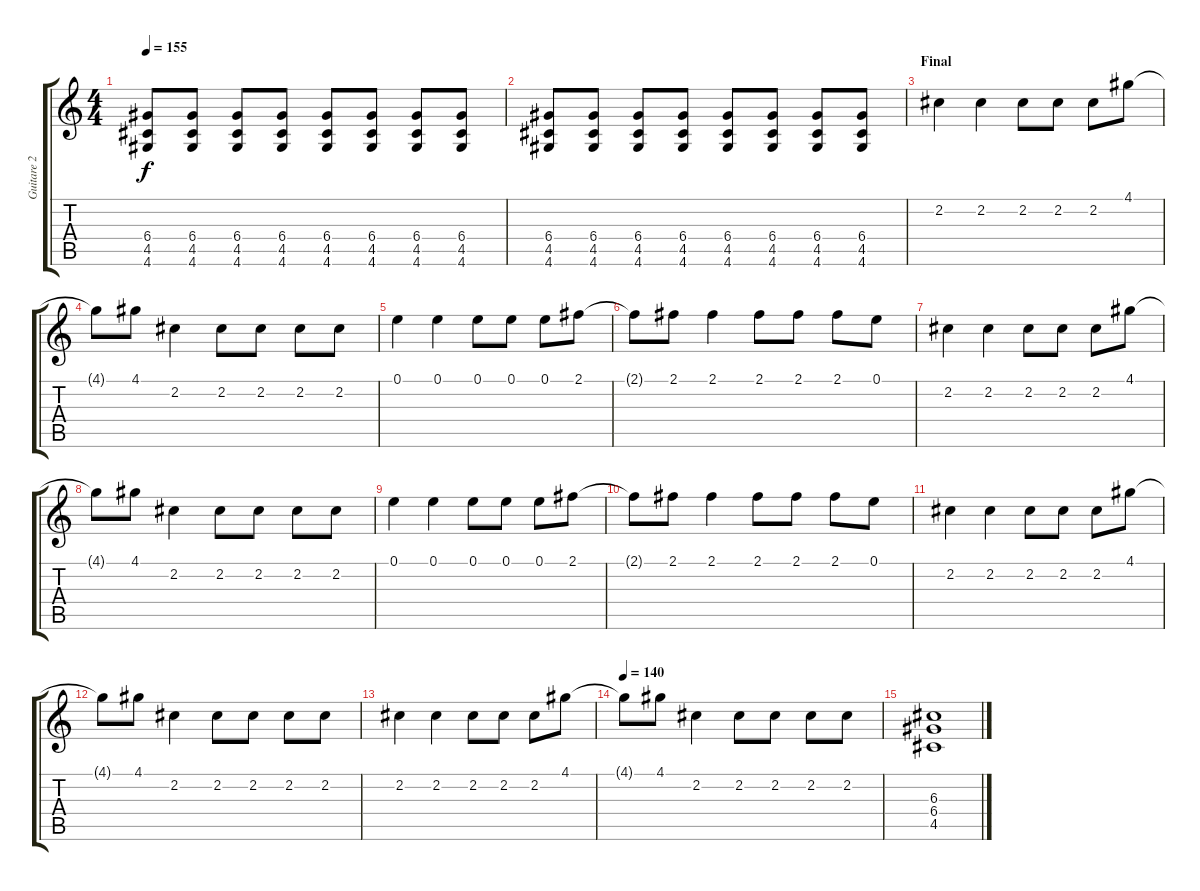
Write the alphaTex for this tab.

\track ("Guitare 2 " "Guitare 2 ") {instrument electricguitarmuted}
\staff {score tabs}
\tuning (E4 B3 G3 D3 A2 E2) {hide}
\ts (4 4)
\tempo 155
\clef g2
\ks c
(6.4 4.5 4.6).8{dy f} (6.4 4.5 4.6).8 (6.4 4.5 4.6).8 (6.4 4.5 4.6).8 (6.4 4.5 4.6).8 (6.4 4.5 4.6).8 (6.4 4.5 4.6).8 (6.4 4.5 4.6).8 |
(6.4 4.5 4.6).8 (6.4 4.5 4.6).8 (6.4 4.5 4.6).8 (6.4 4.5 4.6).8 (6.4 4.5 4.6).8 (6.4 4.5 4.6).8 (6.4 4.5 4.6).8 (6.4 4.5 4.6).8 |
\section ("" "Final")
2.2.4 2.2.4 2.2.8 2.2.8 2.2.8 4.1.8 |
4.1{t}.8 4.1.8 2.2.4 2.2.8 2.2.8 2.2.8 2.2.8 |
0.1.4 0.1.4 0.1.8 0.1.8 0.1.8 2.1.8 |
2.1{t}.8 2.1.8 2.1.4 2.1.8 2.1.8 2.1.8 0.1.8 |
2.2.4 2.2.4 2.2.8 2.2.8 2.2.8 4.1.8 |
4.1{t}.8 4.1.8 2.2.4 2.2.8 2.2.8 2.2.8 2.2.8 |
0.1.4 0.1.4 0.1.8 0.1.8 0.1.8 2.1.8 |
2.1{t}.8 2.1.8 2.1.4 2.1.8 2.1.8 2.1.8 0.1.8 |
2.2.4 2.2.4 2.2.8 2.2.8 2.2.8 4.1.8 |
4.1{t}.8 4.1.8 2.2.4 2.2.8 2.2.8 2.2.8 2.2.8 |
2.2.4 2.2.4 2.2.8 2.2.8 2.2.8 4.1.8 |
\tempo 140
4.1{t}.8 4.1.8 2.2.4 2.2.8 2.2.8 2.2.8 2.2.8 |
(6.3 6.4 4.5).1
